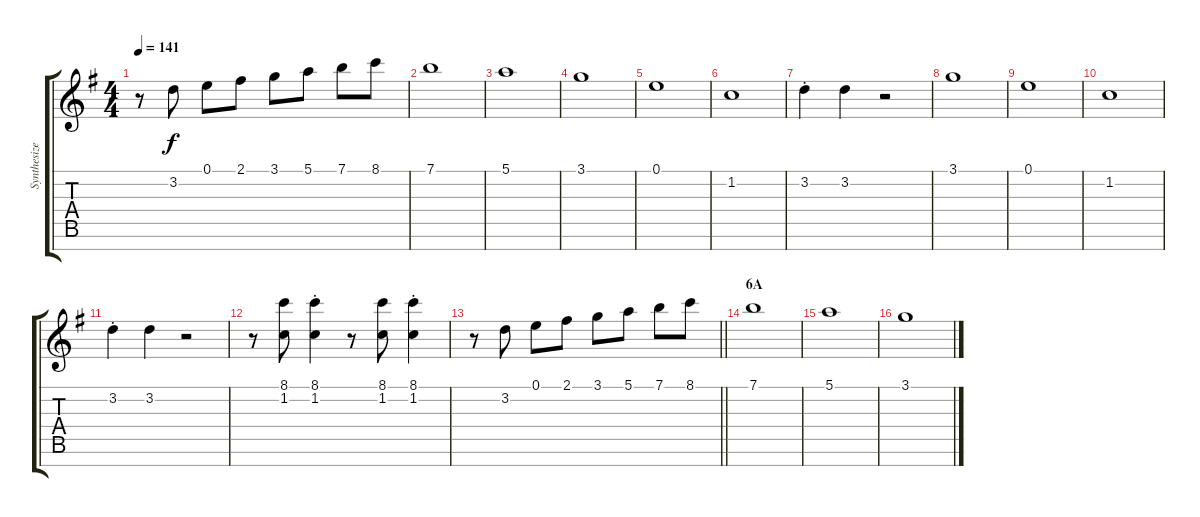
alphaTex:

\track ("Synthesizer I" "Synthesize") {instrument lead2sawtooth}
\staff {score tabs}
\tuning (E5 B4 G4 D4 A3 E3 B2) {hide}
\ts (4 4)
\tempo 141
\clef g2
\ks g
r.8{dy f} 3.2.8 0.1.8 2.1.8 3.1.8 5.1.8 7.1.8 8.1.8 |
7.1.1 |
5.1.1 |
3.1.1 |
0.1.1 |
1.2.1 |
3.2{st}.4 3.2.4 r.2 |
3.1.1 |
0.1.1 |
1.2.1 |
3.2{st}.4 3.2.4 r.2 |
r.8 (8.1 1.2).8 (8.1{st} 1.2{st}).4 r.8 (8.1 1.2).8 (8.1{st} 1.2{st}).4 |
\barLineRight lightlight
r.8 3.2.8 0.1.8 2.1.8 3.1.8 5.1.8 7.1.8 8.1.8 |
\section ("" "6A")
7.1.1 |
5.1.1 |
3.1.1
